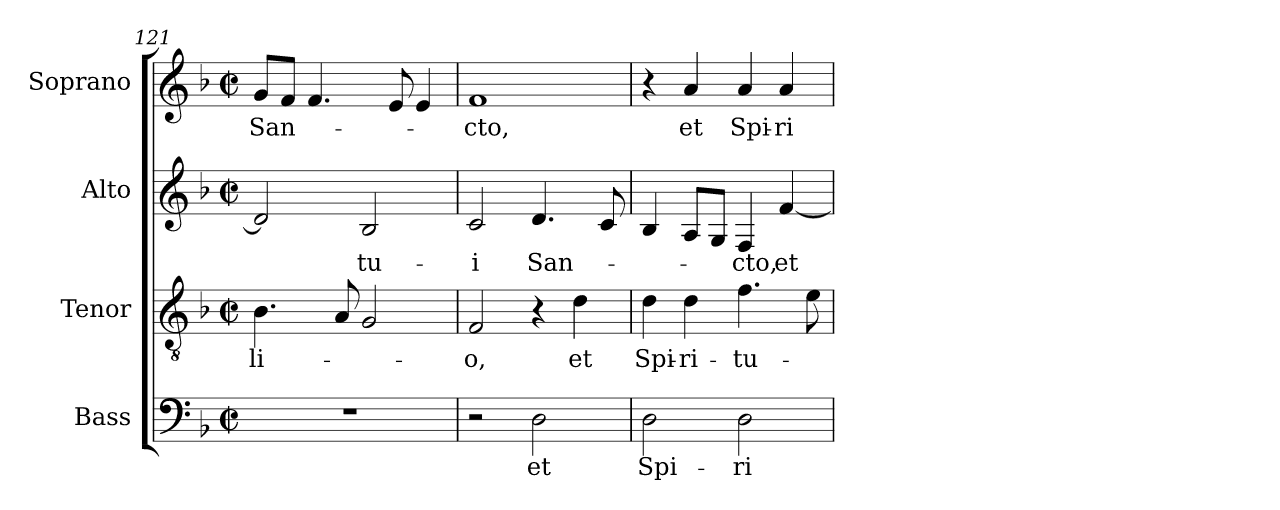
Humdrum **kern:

**kern	**text	**kern	**text	**kern	**text	**kern	**text
*part4	*part4	*part3	*part3	*part2	*part2	*part1	*part1
*staff4	*staff4	*staff3	*staff3	*staff2	*staff2	*staff1	*staff1
*I"Bass	*	*I"Tenor	*	*I"Alto	*	*I"Soprano	*
*I'B	*	*I'T	*	*I'A	*	*I'S	*
*clefF4	*	*clefGv2	*	*clefG2	*	*clefG2	*
*k[b-]	*	*k[b-]	*	*k[b-]	*	*k[b-]	*
*F:	*	*F:	*	*F:	*	*F:	*
*M2/2	*	*M2/2	*	*M2/2	*	*M2/2	*
*met(c|)	*	*met(c|)	*	*met(c|)	*	*met(c|)	*
=121	=121	=121	=121	=121	=121	=121	=121
1r	.	4.B-\	-li-	2d/]	.	8g/L	San-
.	.	.	.	.	.	8f/J	.
.	.	.	.	.	.	4.f/	.
.	.	8A/	.	.	.	.	.
.	.	2G/	.	2B-/	tu-	.	.
.	.	.	.	.	.	8e/	.
.	.	.	.	.	.	4e/	.
=122	=122	=122	=122	=122	=122	=122	=122
2r	.	2F/	-o,	2c/	-i	1f	-cto,
2D\	et	4r	.	4.d/	San-	.	.
.	.	4d\	et	.	.	.	.
.	.	.	.	8c/	.	.	.
=123	=123	=123	=123	=123	=123	=123	=123
2D\	Spi-	4d\	Spi-	4B-/	.	4r	.
.	.	4d\	-ri-	8A/L	.	4a/	et
.	.	.	.	8G/J	.	.	.
2D\	-ri-	4.f\	-tu-	4F/	-cto,	4a/	Spi-
.	.	.	.	[4f/	et	4a/	-ri-
.	.	8e\	.	.	.	.	.
=	=	=	=	=	=	=	=
*-	*-	*-	*-	*-	*-	*-	*-
